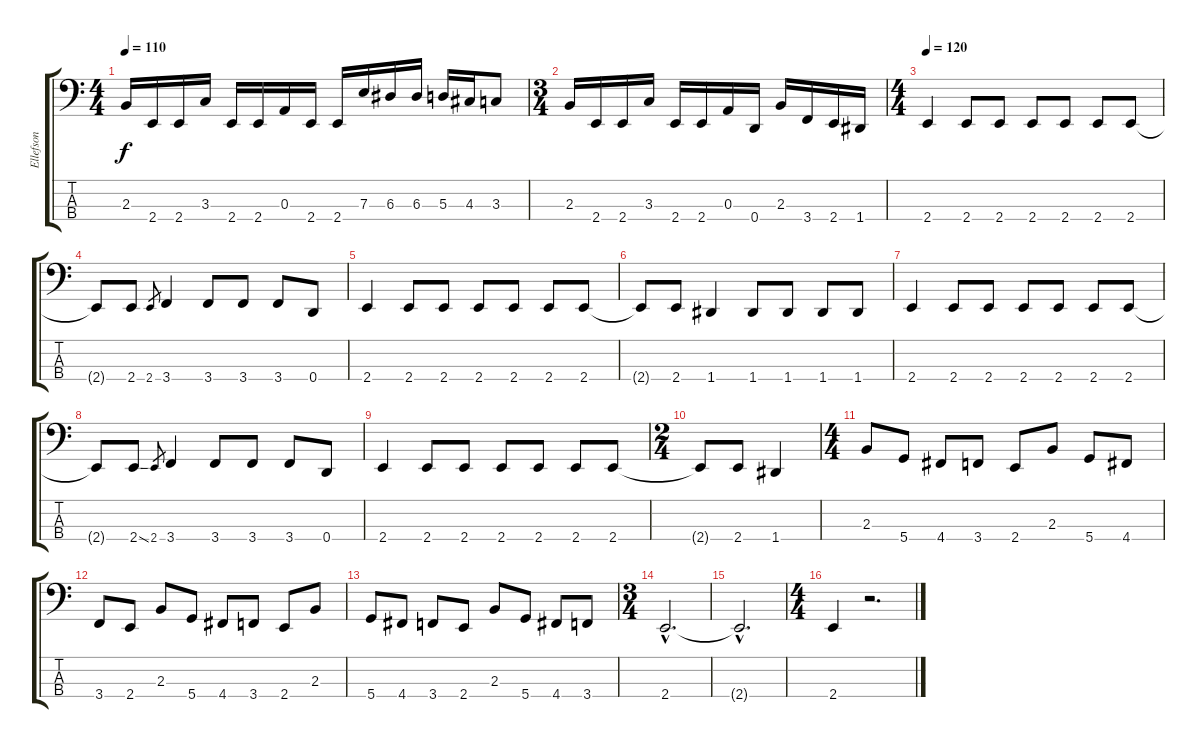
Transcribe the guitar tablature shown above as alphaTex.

\track ("Ellefson" "Ellefson") {instrument electricbasspick}
\staff {score tabs}
\tuning (G2 D2 A1 D1) {hide}
\ts (4 4)
\tempo 110
\clef f4
\ks c
2.3.16{dy f} 2.4.16 2.4.16 3.3.16 2.4.16 2.4.16 0.3.16 2.4.16 2.4.16 7.3.16 6.3.16 6.3.16 5.3.16 4.3.16 3.3.8 |
\ts (3 4)
2.3.16 2.4.16 2.4.16 3.3.16 2.4.16 2.4.16 0.3.16 0.4.16 2.3.16 3.4.16 2.4.16 1.4.16 |
\ts (4 4)
\tempo 120
2.4.4 2.4.8 2.4.8 2.4.8 2.4.8 2.4.8 2.4.8 |
2.4{t}.8 2.4.8 2.4.8{gr} 3.4.4 3.4.8 3.4.8 3.4.8 0.4.8 |
2.4.4 2.4.8 2.4.8 2.4.8 2.4.8 2.4.8 2.4.8 |
2.4{t}.8 2.4.8 1.4.4 1.4.8 1.4.8 1.4.8 1.4.8 |
2.4.4 2.4.8 2.4.8 2.4.8 2.4.8 2.4.8 2.4.8 |
2.4{t}.8 2.4{ss}.8 2.4.8{gr} 3.4.4 3.4.8 3.4.8 3.4.8 0.4.8 |
2.4.4 2.4.8 2.4.8 2.4.8 2.4.8 2.4.8 2.4.8 |
\ts (2 4)
2.4{t}.8 2.4.8 1.4.4 |
\ts (4 4)
2.3.8 5.4.8 4.4.8 3.4.8 2.4.8 2.3.8 5.4.8 4.4.8 |
3.4.8 2.4.8 2.3.8 5.4.8 4.4.8 3.4.8 2.4.8 2.3.8 |
5.4.8 4.4.8 3.4.8 2.4.8 2.3.8 5.4.8 4.4.8 3.4.8 |
\ts (3 4)
2.4{hac}.2{d} |
2.4{hac t}.2{d} |
\ts (4 4)
2.4.4 r.2{d}
